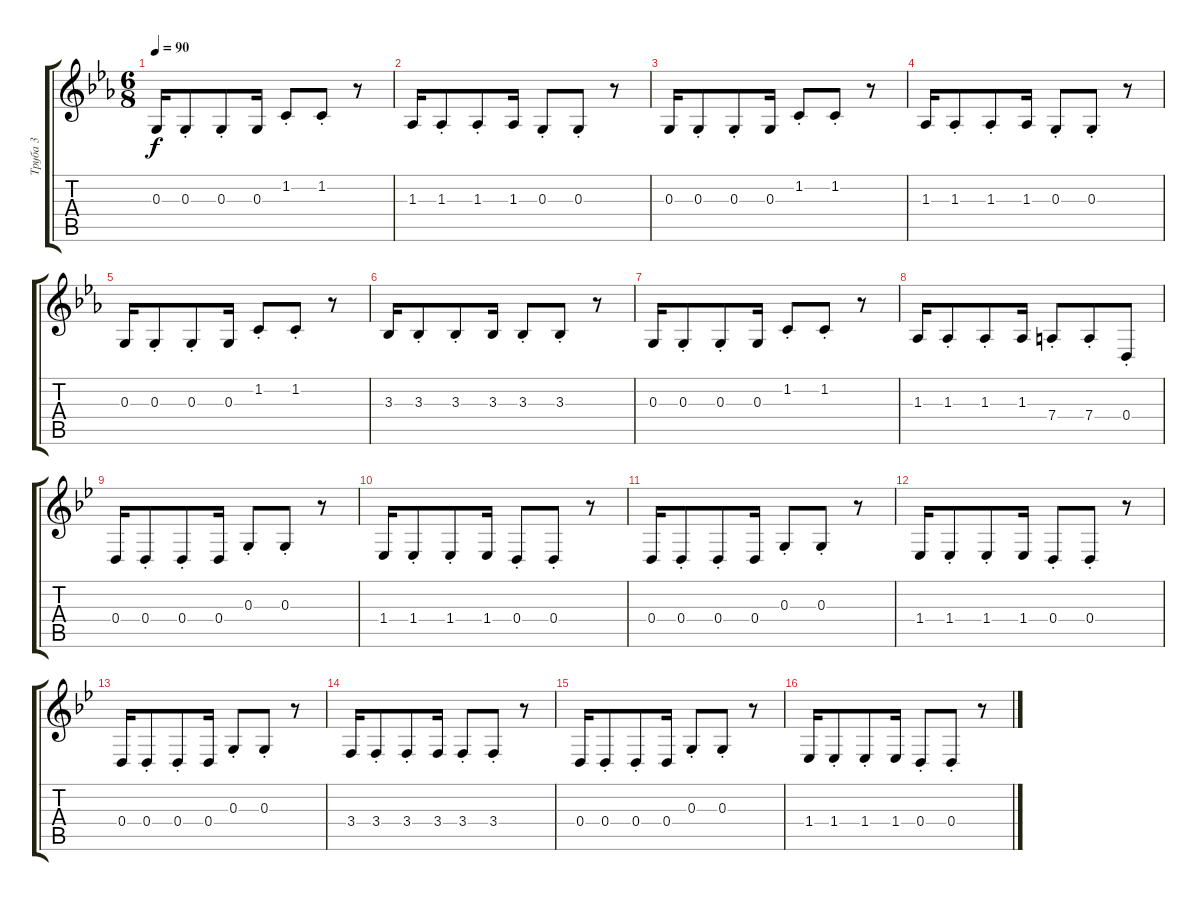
\track ("Труба 3" "Труба 3") {instrument trumpet}
\staff {score tabs}
\tuning (E4 B3 G3 D3 A2 E2) {hide}
\ts (6 8)
\tempo 90
\clef g2
\ks cminor
0.3.16{dy f} 0.3{st}.8 0.3{st}.8 0.3.16 1.2{st}.8 1.2{st}.8 r.8 |
1.3.16 1.3{st}.8 1.3{st}.8 1.3.16 0.3{st}.8 0.3{st}.8 r.8 |
0.3.16 0.3{st}.8 0.3{st}.8 0.3.16 1.2{st}.8 1.2{st}.8 r.8 |
1.3.16 1.3{st}.8 1.3{st}.8 1.3.16 0.3{st}.8 0.3{st}.8 r.8 |
0.3.16 0.3{st}.8 0.3{st}.8 0.3.16 1.2{st}.8 1.2{st}.8 r.8 |
3.3.16 3.3{st}.8 3.3{st}.8 3.3.16 3.3{st}.8 3.3{st}.8 r.8 |
0.3.16 0.3{st}.8 0.3{st}.8 0.3.16 1.2{st}.8 1.2{st}.8 r.8 |
1.3.16 1.3{st}.8 1.3{st}.8 1.3.16 7.4{st}.8 7.4{st}.8 0.4{st}.8 |
\ks gminor
0.4.16 0.4{st}.8 0.4{st}.8 0.4.16 0.3{st}.8 0.3{st}.8 r.8 |
1.4.16 1.4{st}.8 1.4{st}.8 1.4.16 0.4{st}.8 0.4{st}.8 r.8 |
0.4.16 0.4{st}.8 0.4{st}.8 0.4.16 0.3{st}.8 0.3{st}.8 r.8 |
1.4.16 1.4{st}.8 1.4{st}.8 1.4.16 0.4{st}.8 0.4{st}.8 r.8 |
0.4.16 0.4{st}.8 0.4{st}.8 0.4.16 0.3{st}.8 0.3{st}.8 r.8 |
3.4.16 3.4{st}.8 3.4{st}.8 3.4.16 3.4{st}.8 3.4{st}.8 r.8 |
0.4.16 0.4{st}.8 0.4{st}.8 0.4.16 0.3{st}.8 0.3{st}.8 r.8 |
1.4.16 1.4{st}.8 1.4{st}.8 1.4.16 0.4{st}.8 0.4{st}.8 r.8
